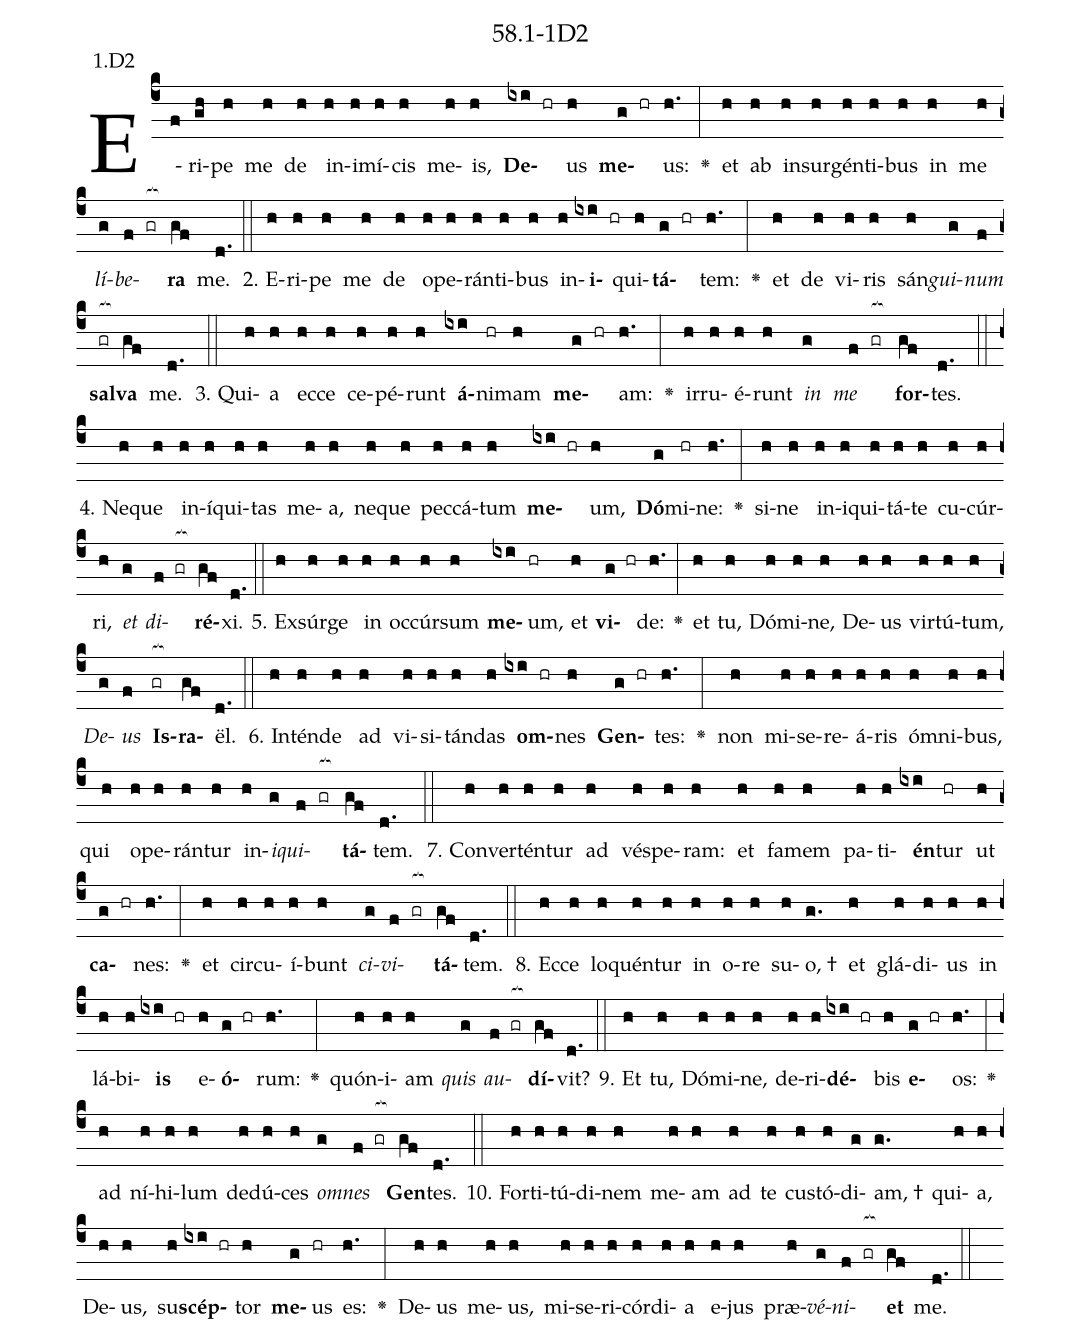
name: 58.1-1D2;
annotation: 1.D2;
%%
(c4)E(f)ri(gh)pe(h) me(h) de(h) in(h)i(h)mí(h)cis(h) me(h)is,(h) <b>De</b>(ixi hr)us(h) <b>me</b>(g hr)us:(h.) <v>\greheightstar</v>(:) et(h) ab(h) in(h)sur(h)gén(h)ti(h)bus(h) in(h) me(h) <i>lí</i>(g)<i>be</i>(f gr[ocb:1{])<b>ra</b>(gf[ocb:0}]) me.(d.) (::)
2. E(h)ri(h)pe(h) me(h) de(h) o(h)pe(h)rán(h)ti(h)bus(h) in(h)<b>i</b>(ixi hr)qui(h)<b>tá</b>(g hr)tem:(h.) <v>\greheightstar</v>(:) et(h) de(h) vi(h)ris(h) sán(h)<i>gui</i>(g)<i>num</i>(f) <b>sal</b>(gr[ocb:1{])<b>va</b>(gf[ocb:0}]) me.(d.) (::)
3. Qui(h)a(h) ec(h)ce(h) ce(h)pé(h)runt(h) <b>á</b>(ixi)ni(hr)mam(h) <b>me</b>(g hr)am:(h.) <v>\greheightstar</v>(:) ir(h)ru(h)é(h)runt(h) <i>in</i>(g) <i>me</i>(f gr[ocb:1{]) <b>for</b>(gf[ocb:0}])tes.(d.) (::)
4. Ne(h)que(h) in(h)í(h)qui(h)tas(h) me(h)a,(h) ne(h)que(h) pec(h)cá(h)tum(h) <b>me</b>(ixi hr)um,(h) <b>Dó</b>(g)mi(hr)ne:(h.) <v>\greheightstar</v>(:) si(h)ne(h) in(h)i(h)qui(h)tá(h)te(h) cu(h)cúr(h)ri,(h) <i>et</i>(g) <i>di</i>(f gr[ocb:1{])<b>ré</b>(gf[ocb:0}])xi.(d.) (::)
5. Ex(h)súr(h)ge(h) in(h) oc(h)cúr(h)sum(h) <b>me</b>(ixi)um,(hr) et(h) <b>vi</b>(g hr)de:(h.) <v>\greheightstar</v>(:) et(h) tu,(h) Dó(h)mi(h)ne,(h) De(h)us(h) vir(h)tú(h)tum,(h) <i>De</i>(g)<i>us</i>(f) <b>Is</b>(gr[ocb:1{])<b>ra</b>(gf[ocb:0}])ël.(d.) (::)
6. In(h)tén(h)de(h) ad(h) vi(h)si(h)tán(h)das(h) <b>om</b>(ixi hr)nes(h) <b>Gen</b>(g hr)tes:(h.) <v>\greheightstar</v>(:) non(h) mi(h)se(h)re(h)á(h)ris(h) óm(h)ni(h)bus,(h) qui(h) o(h)pe(h)rán(h)tur(h) in(h)<i>i</i>(g)<i>qui</i>(f gr[ocb:1{])<b>tá</b>(gf[ocb:0}])tem.(d.) (::)
7. Con(h)ver(h)tén(h)tur(h) ad(h) vés(h)pe(h)ram:(h) et(h) fa(h)mem(h) pa(h)ti(h)<b>én</b>(ixi)tur(hr) ut(h) <b>ca</b>(g hr)nes:(h.) <v>\greheightstar</v>(:) et(h) cir(h)cu(h)í(h)bunt(h) <i>ci</i>(g)<i>vi</i>(f gr[ocb:1{])<b>tá</b>(gf[ocb:0}])tem.(d.) (::)
8. Ec(h)ce(h) lo(h)quén(h)tur(h) in(h) o(h)re(h) su(h)o, †(g.) et(h) glá(h)di(h)us(h) in(h) lá(h)bi(h)<b>is</b>(ixi hr) e(h)<b>ó</b>(g hr)rum:(h.) <v>\greheightstar</v>(:) quón(h)i(h)am(h) <i>quis</i>(g) <i>au</i>(f gr[ocb:1{])<b>dí</b>(gf[ocb:0}])vit?(d.) (::)
9. Et(h) tu,(h) Dó(h)mi(h)ne,(h) de(h)ri(h)<b>dé</b>(ixi hr)bis(h) <b>e</b>(g hr)os:(h.) <v>\greheightstar</v>(:) ad(h) ní(h)hi(h)lum(h) de(h)dú(h)ces(h) <i>om</i>(g)<i>nes</i>(f gr[ocb:1{]) <b>Gen</b>(gf[ocb:0}])tes.(d.) (::)
10. For(h)ti(h)tú(h)di(h)nem(h) me(h)am(h) ad(h) te(h) cus(h)tó(h)di(g)am, †(g.) qui(h)a,(h) De(h)us,(h) su(h)<b>scép</b>(ixi hr)tor(h) <b>me</b>(g)us(hr) es:(h.) <v>\greheightstar</v>(:) De(h)us(h) me(h)us,(h) mi(h)se(h)ri(h)cór(h)di(h)a(h) e(h)jus(h) præ(h)<i>vé</i>(g)<i>ni</i>(f gr[ocb:1{])<b>et</b>(gf[ocb:0}]) me.(d.) (::)
